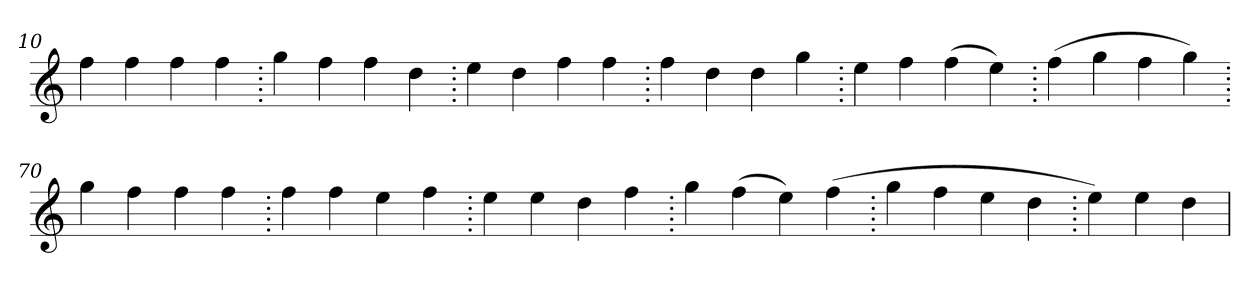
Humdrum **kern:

**kern
*part1
*staff1
*clefG2
=10.
4ff
4ff
4ff
4ff
=20.
4gg
4ff
4ff
4dd
=30.
4ee
4dd
4ff
4ff
=40.
4ff
4dd
4dd
4gg
=50.
4ee
4ff
(>4ff
4ee)
=60.
(>4ff
4gg
4ff
4gg)
=70.
4gg
4ff
4ff
4ff
=80.
4ff
4ff
4ee
4ff
=90.
4ee
4ee
4dd
4ff
=100.
4gg
(>4ff
4ee)
(>4ff
=110.
4gg
4ff
4ee
4dd
=120.
4ee)
4ee
4dd
=
*-
